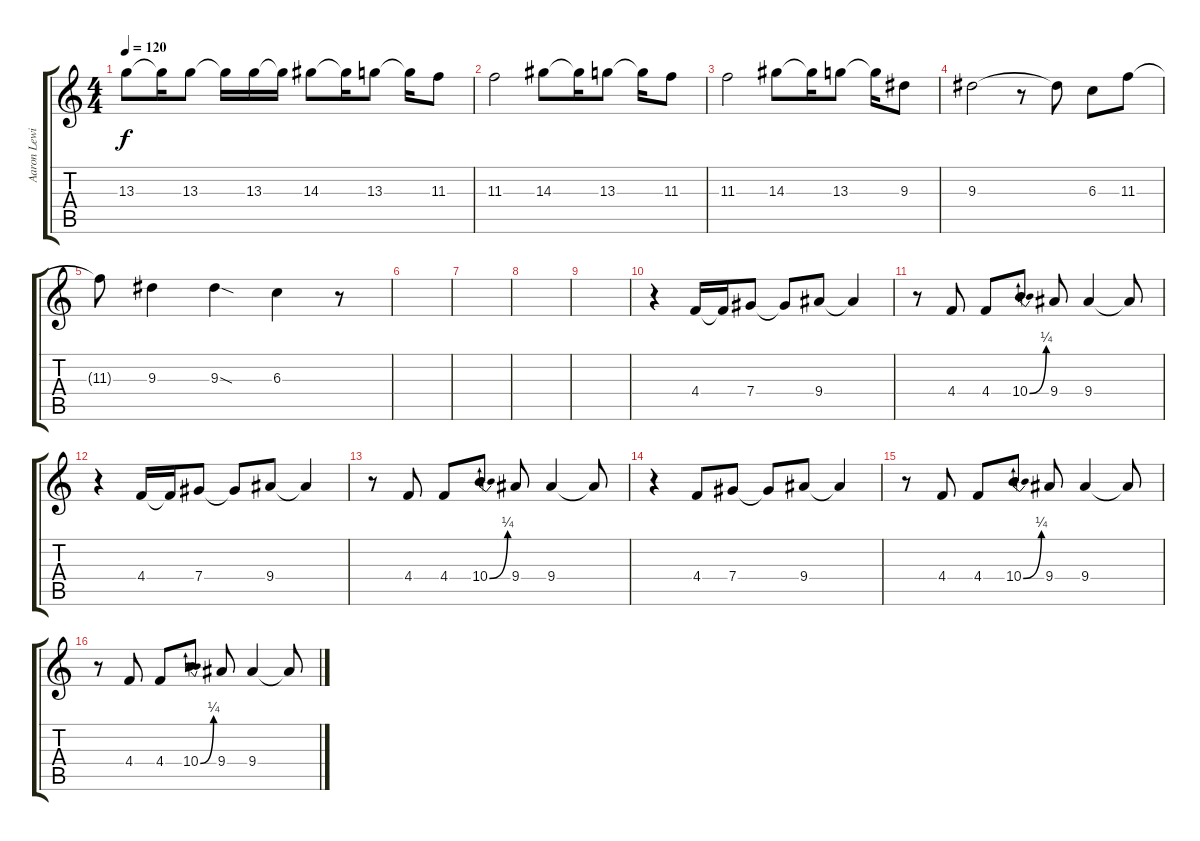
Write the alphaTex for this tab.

\track ("Aaron Lewis Vocals" "Aaron Lewi") {instrument acousticguitarnylon}
\staff {score tabs}
\tuning (Eb4 Bb3 Gb3 Db3 Ab2 Eb2) {hide}
\ts (4 4)
\tempo 120
\clef g2
\ks c
13.3.8{dy f} 13.3{t}.16 13.3.8 13.3{t}.16 13.3.16 13.3{t}.16 14.3.8 14.3{t}.16 13.3.8 13.3{t}.16 11.3.8 |
11.3.2 14.3.8 14.3{t}.16 13.3.8 13.3{t}.16 11.3.8 |
11.3.2 14.3.8 14.3{t}.16 13.3.8 13.3{t}.16 9.3.8 |
9.3.2 r.8 9.3{t}.8 6.3.8 11.3.8 |
11.3{t}.8 9.3.4 9.3{sod}.4 6.3.4 r.8 |
|
|
|
|
r.4 4.4.16 4.4{t}.16 7.4.8 7.4{t}.8 9.4.8 9.4{t}.4 |
r.8 4.4.8 4.4.8 10.4{be (bend 0 0 60 1)}.8 9.4.8 9.4.4 9.4{t}.8 |
r.4 4.4.16 4.4{t}.16 7.4.8 7.4{t}.8 9.4.8 9.4{t}.4 |
r.8 4.4.8 4.4.8 10.4{be (bend 0 0 60 1)}.8 9.4.8 9.4.4 9.4{t}.8 |
r.4 4.4.8 7.4.8 7.4{t}.8 9.4.8 9.4{t}.4 |
r.8 4.4.8 4.4.8 10.4{be (bend 0 0 60 1)}.8 9.4.8 9.4.4 9.4{t}.8 |
r.8 4.4.8 4.4.8 10.4{be (bend 0 0 60 1)}.8 9.4.8 9.4.4 9.4{t}.8
